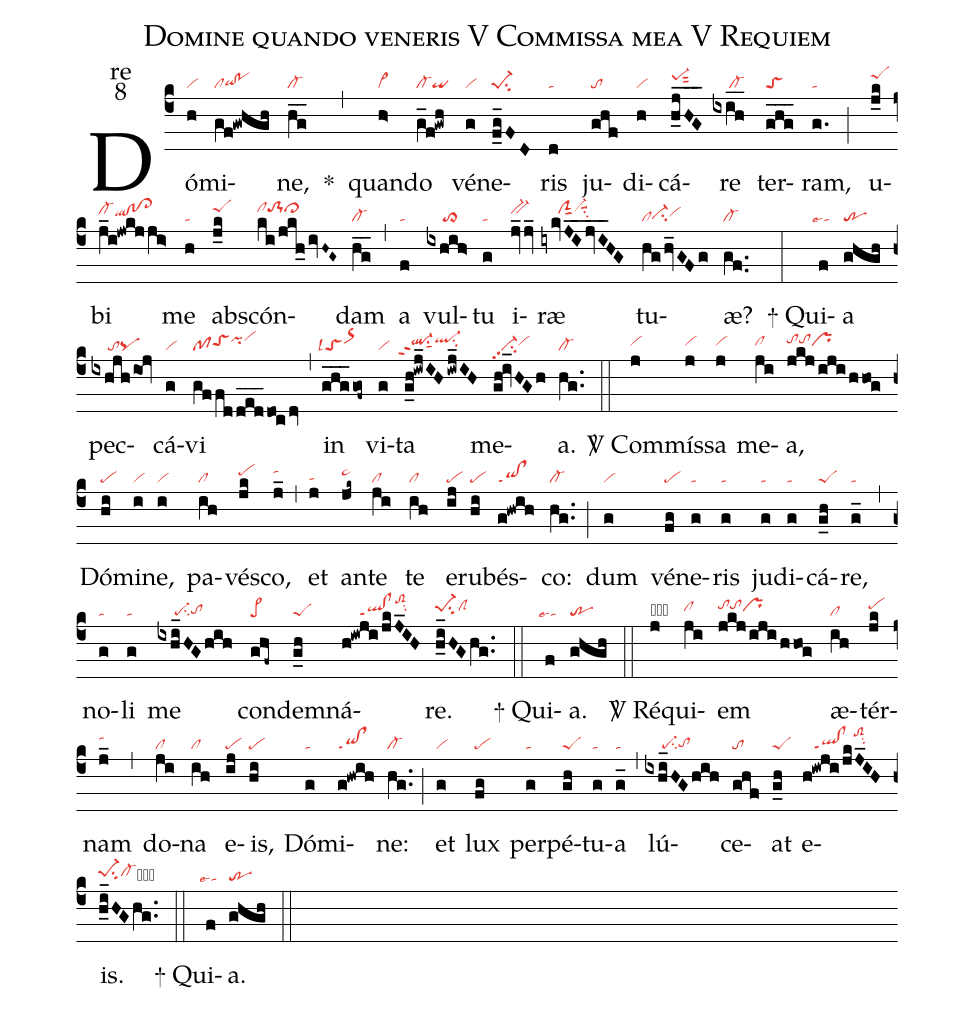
name:Domine quando veneris V Commissa mea V Requiem;
office-part:re;
mode:8;
nabc-lines:1;
%%
(c4) Dó(h|vi)mi(gf!gwhgh|clqihg!pohg)ne,(hg__|cl-) <sp>*</sp>(,) quan(h>|vi>)do(g_f!gwh|cl-qi) vé(g|vi)ne(f_g_FD|pe-1su2)ris(d|ta) ju(ghf|to)di(h|vi)cá(h_j_H_G_|pe-1hisut2)re(ixih__|/////cl-) ter(ghg___|toS)ram,(g.|ta) (;) u(j_k|peShj)bi(j_i!jwkj/ji>|cl-hiqlhh!clhh!cl>hh) me(h|ta) ab(j_k|peShj)scón(ki/jkh_/ivH~G~|clhjto-1hjcl>hj)dam(hg__|cl-) (,) a(f|ta) vul(ixhih>|/////to>)tu(g|ta) i(jv_jv_|bv-hi)ræ(iykvJI__/jv_I_HG|/////clShisut1vi-hjsuu1su2) tu(hghv_GFg|clci-hgvihh)æ?(gf..|cl-) (:)

<sp>+</sp> Qui(f|``talse4)a(ghgh|tr) pec(ixhjhioj|/////topq)cá(g|vi)vi(gf/fd/ded___/doc/dv|pftoShhpihivihj) (,) in(ghg___gof~|`toSlsl4or>hi) vi(g|vi)ta(g_h!iwj_IHiwj_IH|``ql-hhppt2su1sut1ql-hisu2) me(gh!iv_HGh|vi-pp2su2vihh)a.(hg..|cl-) (::)

<sp>V/</sp> Com(j|vihh)mís(j|vihh)sa(j|vihh) me(ji|clhh)a,(jkj/iji/hhog|tohitohiprhh) Dó(hi|pe)mi(i|vi)ne,(i|vi) pa(ih|cl)vés(jk|pehi)co,(j_|tahj) (,) et(j|tahg) an(jk~|ta>hi)te(ji|cl) te(ih|cl) e(ij|pe)ru(hi|pe)bés(g!hwih|qi!clppt1)co:(hg..|cl-) (;) dum(g|vi) vé(fg|pe)ne(g|ta)ris(g|ta) ju(g|ta)di(g|ta)cá(g_h|peS)re,(g_|ta) (,) no(g|ta)li(g|ta) me(ixhi_HGhih|/////pe-su2tohg) con(ghf~|pe>)dem(g_h|peS)ná(h!iwji/jkJ_IH|/////ql!clppt1toS2hksu2)re.(h_i_HGhg..|pe-1hhsu2clShh) (::)

<sp>+</sp> Qui(f|``talse4)a.(ghgh|tr) (::)

<sp>V/</sp> Ré(j|obhgvihh)qui(ji|clhh)em(jkjijihhog|tohitohiprhh) æ(ih|cl)tér(jk|pehi)nam(j_|tahj) (,) do(ji|cl)na(ih|cl) e(ij|pe)is,(hi|pe) Dó(g|ta)mi(g!hwih|qi!clppt1)ne:(hg..|cl-) (;) et(g|vi) lux(fg|pe) per(g|ta)pé(gh|peS)tu(g|ta)a(g_|ta) (,) lú(ixhi_HGhih|/////pe-su2tohg)ce(ghf|to)at(g_h|peS) e(h!iwji/jkJ_IH|///ql!clppt1/toS2hksu2)is.(h_i_HGhg..|pe-1hhsu2cl-hhcbhg) (::)

<sp>+</sp> Qui(f|``talse4)a.(ghgh|tr) (::)
